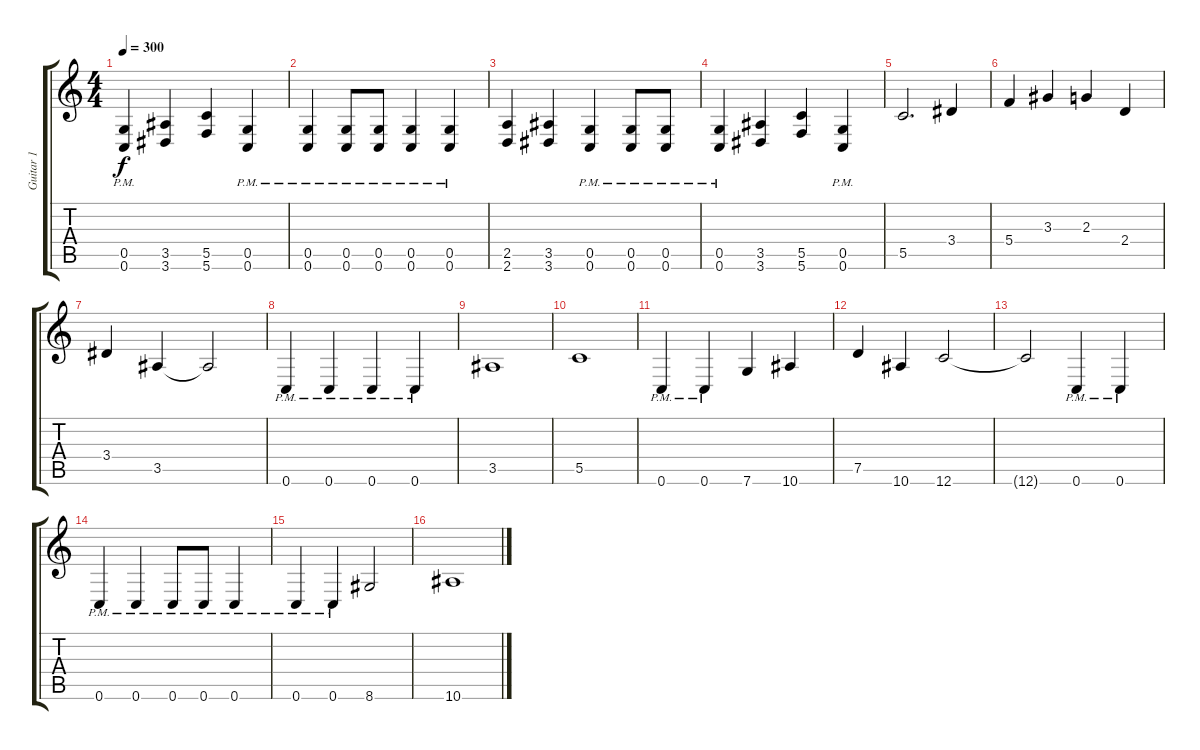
\track ("Guitar 1" "Guitar 1") {instrument distortionguitar}
\staff {score tabs}
\tuning (D4 A3 F3 C3 G2 C2) {hide}
\ts (4 4)
\tempo 300
\clef g2
\ks c
(0.5{pm} 0.6{pm}).4{dy f} (3.5 3.6).4 (5.5 5.6).4 (0.5{pm} 0.6{pm}).4 |
(0.5{pm} 0.6{pm}).4 (0.5{pm} 0.6{pm}).8 (0.5{pm} 0.6{pm}).8 (0.5{pm} 0.6{pm}).4 (0.5{pm} 0.6{pm}).4 |
(2.5 2.6).4 (3.5 3.6).4 (0.5{pm} 0.6{pm}).4 (0.5{pm} 0.6{pm}).8 (0.5{pm} 0.6{pm}).8 |
(0.5{pm} 0.6{pm}).4 (3.5 3.6).4 (5.5 5.6).4 (0.5{pm} 0.6{pm}).4 |
5.5.2{d} 3.4.4 |
5.4.4 3.3.4 2.3.4 2.4.4 |
3.4.4 3.5.4 3.5{t}.2 |
0.6{pm}.4 0.6{pm}.4 0.6{pm}.4 0.6{pm}.4 |
3.5.1 |
5.5.1 |
0.6{pm}.4 0.6{pm}.4 7.6.4 10.6.4 |
7.5.4 10.6.4 12.6.2 |
12.6{t}.2 0.6{pm}.4 0.6{pm}.4 |
0.6{pm}.4 0.6{pm}.4 0.6{pm}.8 0.6{pm}.8 0.6{pm}.4 |
0.6{pm}.4 0.6{pm}.4 8.6.2 |
10.6.1
